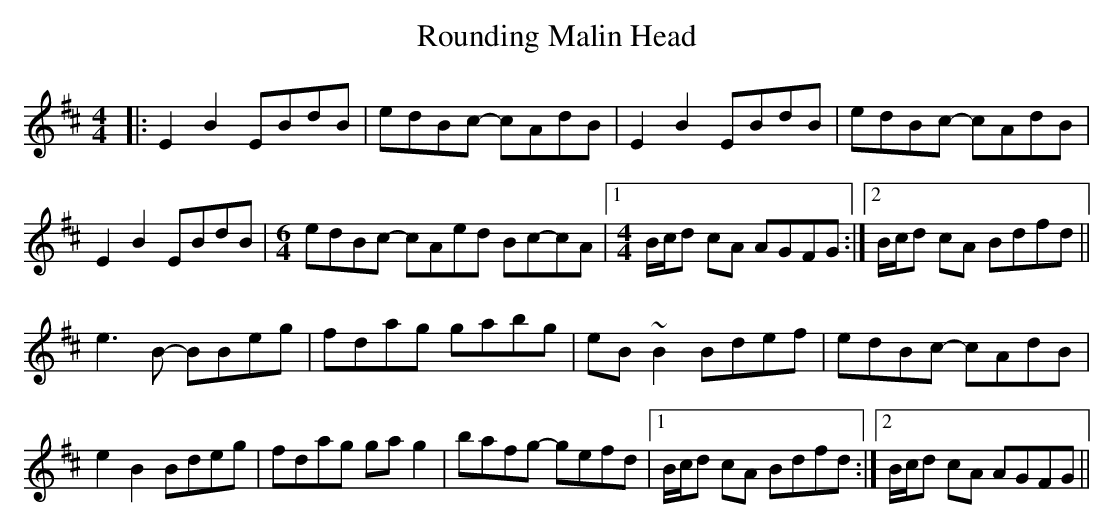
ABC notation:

X:1
T: Rounding Malin Head
M: 4/4
L: 1/8
K: Edor
|:E2B2 EBdB|edBc- cAdB|E2B2 EBdB|edBc- cAdB|
E2B2 EBdB|[M:6/4]edBc- cAed Bc-cA|1 [M:4/4]B/c/d cA AGFG:|2 B/c/d cA Bdfd||
e3B- BBeg|fdag gabg|eB~B2 Bdef|edBc- cAdB|
e2B2 Bdeg|fdag gag2|bafg- gefd|1 B/c/d cA Bdfd:|2 B/c/d cA AGFG||
